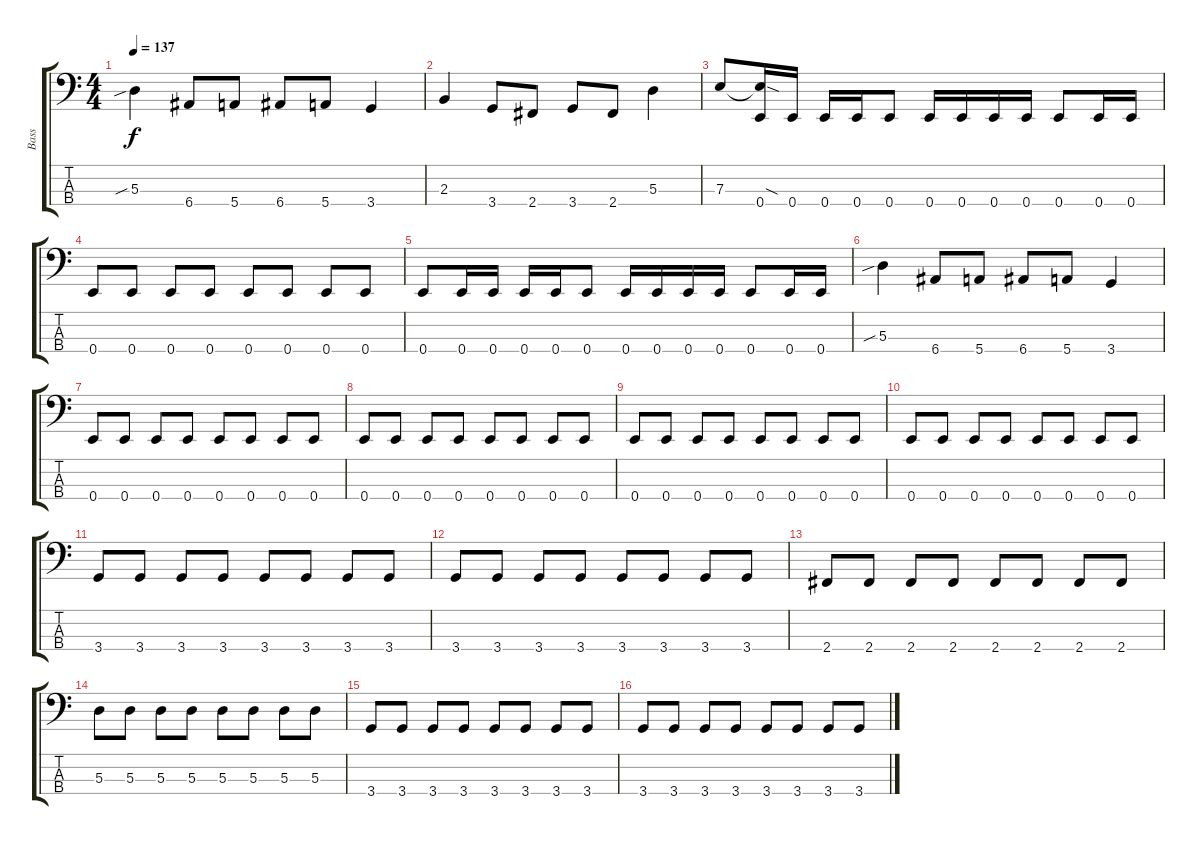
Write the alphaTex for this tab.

\track ("Bass" "Bass") {instrument electricbassfinger}
\staff {score tabs}
\tuning (G2 D2 A1 E1) {hide}
\ts (4 4)
\tempo 137
\clef f4
\ks c
5.3{sib}.4{dy f} 6.4.8 5.4.8 6.4.8 5.4.8 3.4.4 |
2.3.4 3.4.8 2.4.8 3.4.8 2.4.8 5.3.4 |
7.3.8 (7.3{sod t} 0.4).16 0.4.16 0.4.16 0.4.16 0.4.8 0.4.16 0.4.16 0.4.16 0.4.16 0.4.8 0.4.16 0.4.16 |
0.4.8 0.4.8 0.4.8 0.4.8 0.4.8 0.4.8 0.4.8 0.4.8 |
0.4.8 0.4.16 0.4.16 0.4.16 0.4.16 0.4.8 0.4.16 0.4.16 0.4.16 0.4.16 0.4.8 0.4.16 0.4.16 |
5.3{sib}.4 6.4.8 5.4.8 6.4.8 5.4.8 3.4.4 |
0.4.8 0.4.8 0.4.8 0.4.8 0.4.8 0.4.8 0.4.8 0.4.8 |
0.4.8 0.4.8 0.4.8 0.4.8 0.4.8 0.4.8 0.4.8 0.4.8 |
0.4.8 0.4.8 0.4.8 0.4.8 0.4.8 0.4.8 0.4.8 0.4.8 |
0.4.8 0.4.8 0.4.8 0.4.8 0.4.8 0.4.8 0.4.8 0.4.8 |
3.4.8 3.4.8 3.4.8 3.4.8 3.4.8 3.4.8 3.4.8 3.4.8 |
3.4.8 3.4.8 3.4.8 3.4.8 3.4.8 3.4.8 3.4.8 3.4.8 |
2.4.8 2.4.8 2.4.8 2.4.8 2.4.8 2.4.8 2.4.8 2.4.8 |
5.3.8 5.3.8 5.3.8 5.3.8 5.3.8 5.3.8 5.3.8 5.3.8 |
3.4.8 3.4.8 3.4.8 3.4.8 3.4.8 3.4.8 3.4.8 3.4.8 |
3.4.8 3.4.8 3.4.8 3.4.8 3.4.8 3.4.8 3.4.8 3.4.8
